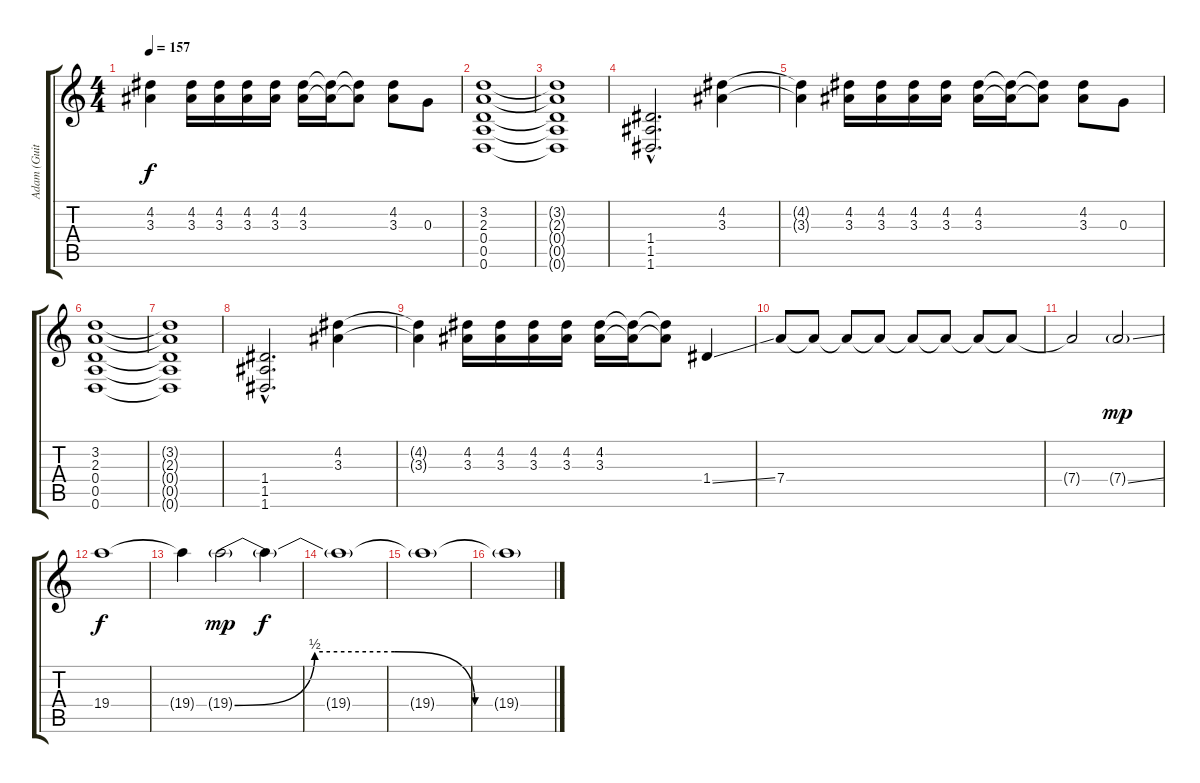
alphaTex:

\track ("Adam (Guitar)" "Adam (Guit") {instrument distortionguitar}
\staff {score tabs}
\tuning (E4 B3 G3 D3 A2 D2) {hide}
\ts (4 4)
\tempo 157
\clef g2
\ks c
(4.2{t} 3.3{t}).4{dy f} (4.2 3.3).16 (4.2 3.3).16 (4.2 3.3).16 (4.2 3.3).16 (4.2 3.3).16 (4.2{t} 3.3{t}).16 (4.2{t} 3.3{t}).8 (4.2 3.3).8 0.3.8 |
(3.2 2.3 0.4 0.5 0.6).1 |
(3.2{t} 2.3{t} 0.4{t} 0.5{t} 0.6{t}).1 |
(1.4{hac} 1.5{hac} 1.6{hac}).2{d} (4.2 3.3).4 |
(4.2{t} 3.3{t}).4 (4.2 3.3).16 (4.2 3.3).16 (4.2 3.3).16 (4.2 3.3).16 (4.2 3.3).16 (4.2{t} 3.3{t}).16 (4.2{t} 3.3{t}).8 (4.2 3.3).8 0.3.8 |
(3.2 2.3 0.4 0.5 0.6).1 |
(3.2{t} 2.3{t} 0.4{t} 0.5{t} 0.6{t}).1 |
(1.4{hac} 1.5{hac} 1.6{hac}).2{d} (4.2 3.3).4 |
(4.2{t} 3.3{t}).4 (4.2 3.3).16 (4.2 3.3).16 (4.2 3.3).16 (4.2 3.3).16 (4.2 3.3).16 (4.2{t} 3.3{t}).16 (4.2{t} 3.3{t}).8 1.4{ss}.4 |
7.4.8 7.4{t}.8 7.4{t}.8 7.4{t}.8 7.4{t}.8 7.4{t}.8 7.4{t}.8 7.4{t}.8 |
7.4{t}.2 7.4{ss g}.2{dy mp} |
19.4.1{dy f} |
19.4{t}.4 19.4{be (custom 0 0 15 2 30 2 45 0 60 0) g}.2{dy mp} 19.4{t}.4{dy f} |
19.4{t}.1 |
19.4{t}.1 |
19.4{t}.1
